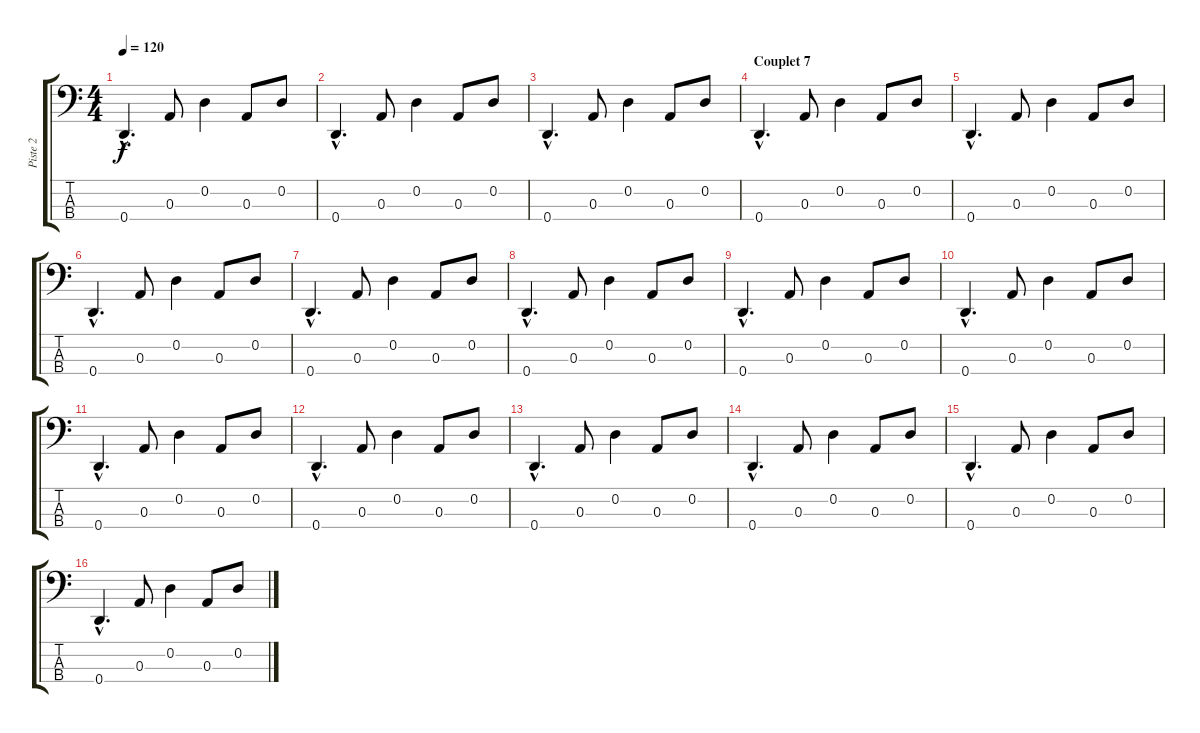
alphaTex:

\track ("Piste 2" "Piste 2") {instrument electricbasspick}
\staff {score tabs}
\tuning (G2 D2 A1 D1) {hide}
\ts (4 4)
\tempo 120
\clef f4
\ks c
0.4{hac}.4{d dy f} 0.3.8 0.2.4 0.3.8 0.2.8 |
0.4{hac}.4{d} 0.3.8 0.2.4 0.3.8 0.2.8 |
0.4{hac}.4{d} 0.3.8 0.2.4 0.3.8 0.2.8 |
\section ("" "Couplet 7")
0.4{hac}.4{d} 0.3.8 0.2.4 0.3.8 0.2.8 |
0.4{hac}.4{d} 0.3.8 0.2.4 0.3.8 0.2.8 |
0.4{hac}.4{d} 0.3.8 0.2.4 0.3.8 0.2.8 |
0.4{hac}.4{d} 0.3.8 0.2.4 0.3.8 0.2.8 |
0.4{hac}.4{d} 0.3.8 0.2.4 0.3.8 0.2.8 |
0.4{hac}.4{d} 0.3.8 0.2.4 0.3.8 0.2.8 |
0.4{hac}.4{d} 0.3.8 0.2.4 0.3.8 0.2.8 |
0.4{hac}.4{d} 0.3.8 0.2.4 0.3.8 0.2.8 |
0.4{hac}.4{d} 0.3.8 0.2.4 0.3.8 0.2.8 |
0.4{hac}.4{d} 0.3.8 0.2.4 0.3.8 0.2.8 |
0.4{hac}.4{d} 0.3.8 0.2.4 0.3.8 0.2.8 |
0.4{hac}.4{d} 0.3.8 0.2.4 0.3.8 0.2.8 |
0.4{hac}.4{d} 0.3.8 0.2.4 0.3.8 0.2.8
